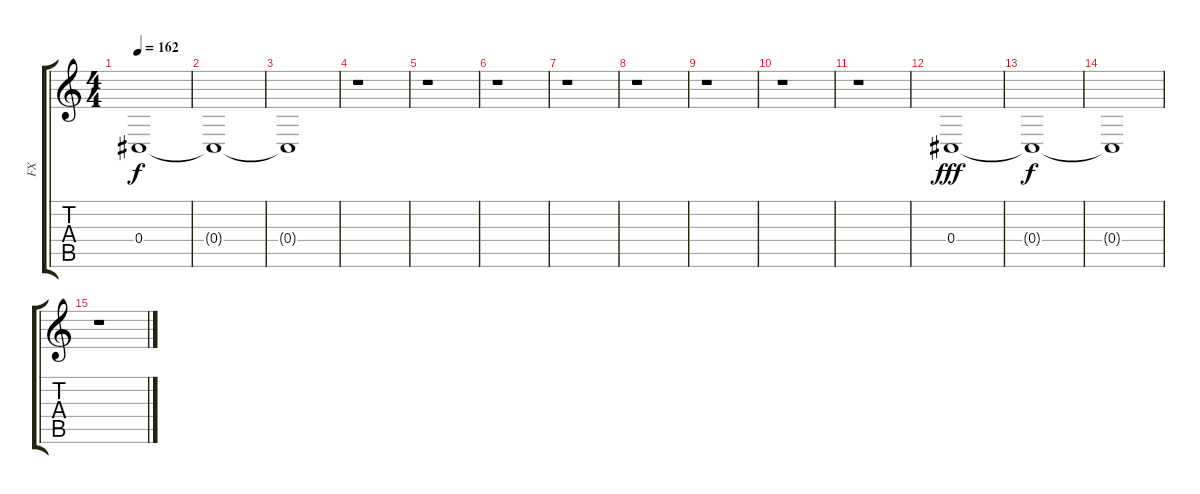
\track ("FX" "FX") {instrument tubularbells}
\staff {score tabs}
\tuning (Eb4 Bb3 Gb3 Db3 Ab2 Db2) {hide}
\ts (4 4)
\tempo 162
\clef g2
\ks c
0.4{t}.1{dy f} |
0.4{t}.1 |
0.4{t}.1 |
r.1 |
r.1 |
r.1 |
r.1 |
r.1 |
r.1 |
r.1 |
r.1 |
0.4.1{dy fff} |
0.4{t}.1{dy f} |
0.4{t}.1 |
r.1
